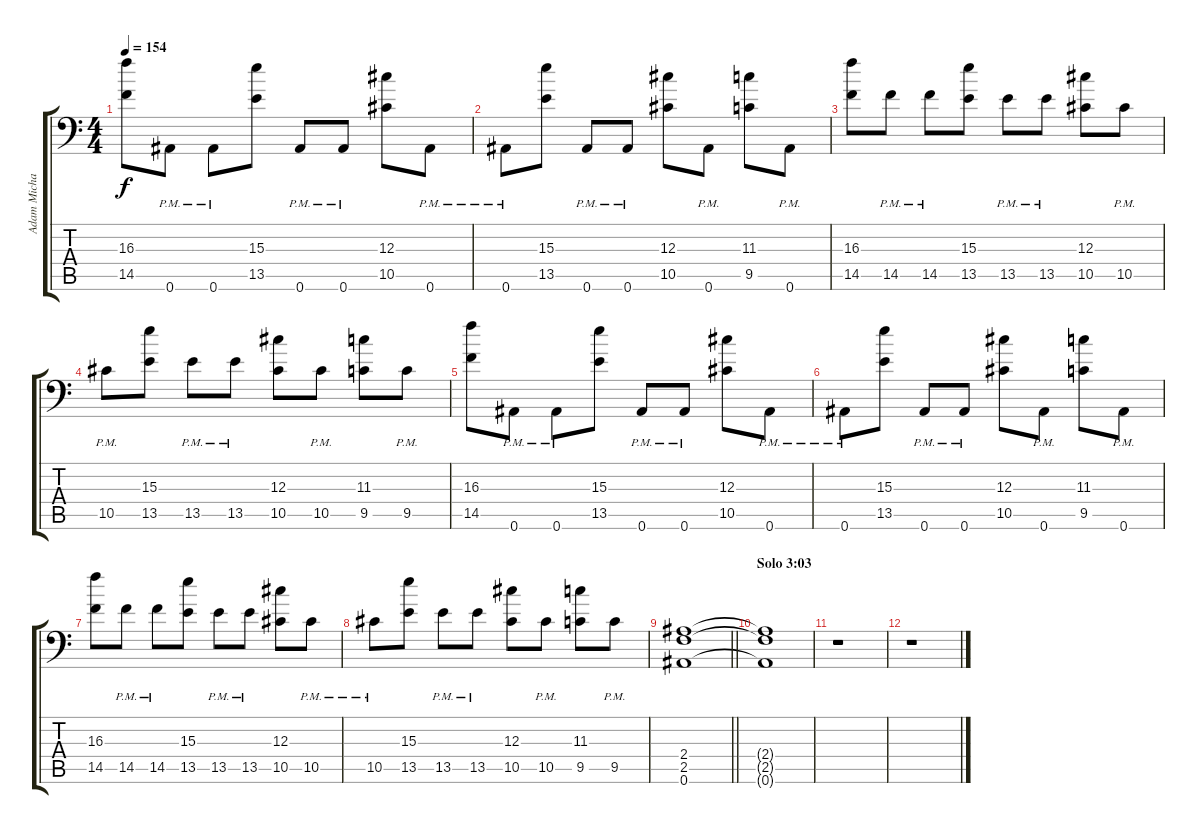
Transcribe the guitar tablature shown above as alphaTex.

\track ("Adam Michal \"Nergal\" Darski" "Adam Micha") {instrument distortionguitar}
\staff {score tabs}
\tuning (Bb3 F3 Db3 Ab2 Eb2 Bb1) {hide}
\ts (4 4)
\tempo 154
\clef f4
\ks c
(16.3 14.5).8{dy f} 0.6{pm}.8 0.6{pm}.8 (15.3 13.5).8 0.6{pm}.8 0.6{pm}.8 (12.3 10.5).8 0.6{pm}.8 |
0.6{pm}.8 (15.3 13.5).8 0.6{pm}.8 0.6{pm}.8 (12.3 10.5).8 0.6{pm}.8 (11.3 9.5).8 0.6{pm}.8 |
(16.3 14.5).8 14.5{pm}.8 14.5{pm}.8 (15.3 13.5).8 13.5{pm}.8 13.5{pm}.8 (12.3 10.5).8 10.5{pm}.8 |
10.5{pm}.8 (15.3 13.5).8 13.5{pm}.8 13.5{pm}.8 (12.3 10.5).8 10.5{pm}.8 (11.3 9.5).8 9.5{pm}.8 |
(16.3 14.5).8 0.6{pm}.8 0.6{pm}.8 (15.3 13.5).8 0.6{pm}.8 0.6{pm}.8 (12.3 10.5).8 0.6{pm}.8 |
0.6{pm}.8 (15.3 13.5).8 0.6{pm}.8 0.6{pm}.8 (12.3 10.5).8 0.6{pm}.8 (11.3 9.5).8 0.6{pm}.8 |
(16.3 14.5).8 14.5{pm}.8 14.5{pm}.8 (15.3 13.5).8 13.5{pm}.8 13.5{pm}.8 (12.3 10.5).8 10.5{pm}.8 |
10.5{pm}.8 (15.3 13.5).8 13.5{pm}.8 13.5{pm}.8 (12.3 10.5).8 10.5{pm}.8 (11.3 9.5).8 9.5{pm}.8 |
\barLineRight lightlight
(2.4 2.5 0.6).1 |
\section ("" "Solo 3:03")
(2.4{t} 2.5{t} 0.6{t}).1 |
r.1 |
r.1
